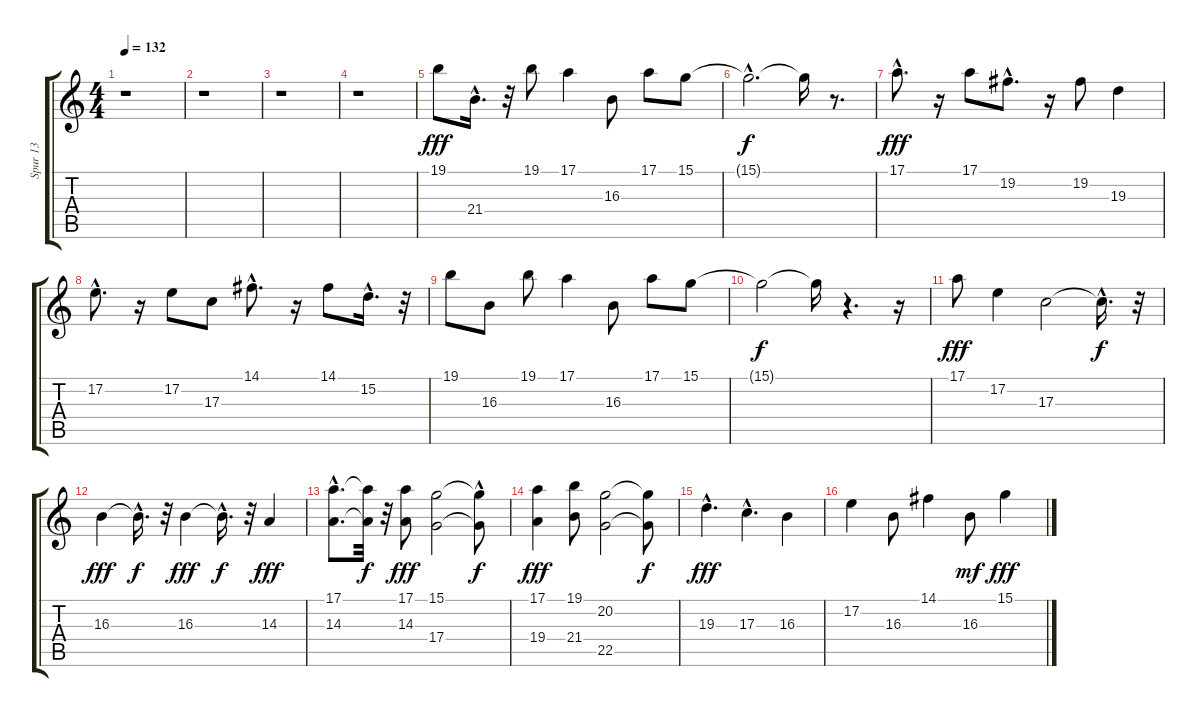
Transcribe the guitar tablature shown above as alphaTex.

\track ("Spur 13" "Spur 13") {instrument brightacousticpiano}
\staff {score tabs}
\tuning (E4 B3 G3 D3 A2 E2) {hide}
\ts (4 4)
\tempo 132
\clef g2
\ks c
r.1{dy fff} |
r.1 |
r.1 |
r.1 |
19.1.8 21.4{hac}.16{d} r.32 19.1.8 17.1.4 16.3.8 17.1.8 15.1.8 |
15.1{hac t}.2{d dy f} 15.1{t}.16 r.8{d} |
17.1{hac}.8{d dy fff} r.16 17.1.8 19.2{hac}.8{d} r.16 19.2.8 19.3.4 |
17.2{hac}.8{d} r.16 17.2.8 17.3.8 14.1{hac}.8{d} r.16 14.1.8 15.2{hac}.16{d} r.32 |
19.1.8 16.3.8 19.1.8 17.1.4 16.3.8 17.1.8 15.1.8 |
15.1{t}.2{dy f} 15.1{t}.16 r.4{d} r.16 |
17.1.8{dy fff} 17.2.4 17.3.2 17.3{hac t}.16{d dy f} r.32 |
16.3.4{dy fff} 16.3{hac t}.16{d dy f} r.32 16.3.4{dy fff} 16.3{hac t}.16{d dy f} r.32 14.3.4{dy fff} |
(17.1{hac} 14.3{hac}).8{d} (17.1{t} 14.3{t}).32{dy f} r.32 (17.1 14.3).8{dy fff} (15.1 17.4).2 (15.1{hac t} 17.4{t}).8{dy f} |
(17.1 19.4).4{dy fff} (19.1 21.4).8 (20.2 22.5).2 (20.2{t} 22.5{t}).8{dy f} |
19.3{hac}.4{d dy fff} 17.3{hac}.4{d} 16.3.4 |
17.2.4 16.3.8 14.1.4 16.3.8{dy mf} 15.1.4{dy fff}
